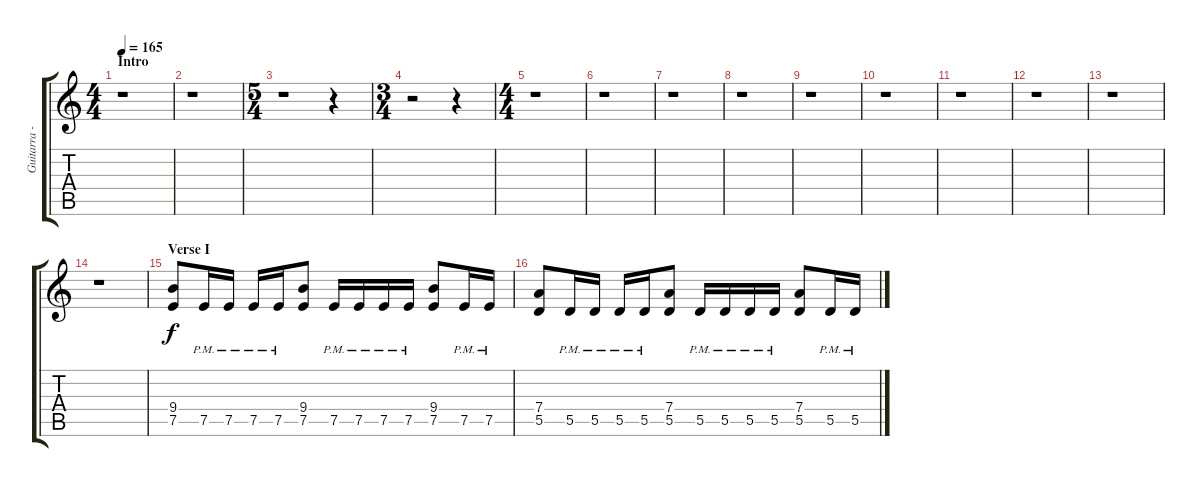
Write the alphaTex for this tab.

\track ("Guitarra - Guitar" "Guitarra -") {instrument distortionguitar}
\staff {score tabs}
\tuning (E4 B3 G3 D3 A2 E2) {hide}
\ts (4 4)
\section ("" "Intro")
\tempo 165
\clef g2
\ks c
r.1{dy f instrument distortionguitar} |
r.1 |
\ts (5 4)
r.1 r.4 |
\ts (3 4)
r.2 r.4 |
\ts (4 4)
r.1 |
r.1 |
r.1 |
r.1 |
r.1 |
r.1 |
r.1 |
r.1 |
r.1 |
r.1 |
\section ("" "Verse I")
(9.4 7.5).8 7.5{pm}.16 7.5{pm}.16 7.5{pm}.16 7.5{pm}.16 (9.4 7.5).8 7.5{pm}.16 7.5{pm}.16 7.5{pm}.16 7.5{pm}.16 (9.4 7.5).8 7.5{pm}.16 7.5{pm}.16 |
(7.4 5.5).8 5.5{pm}.16 5.5{pm}.16 5.5{pm}.16 5.5{pm}.16 (7.4 5.5).8 5.5{pm}.16 5.5{pm}.16 5.5{pm}.16 5.5{pm}.16 (7.4 5.5).8 5.5{pm}.16 5.5{pm}.16
